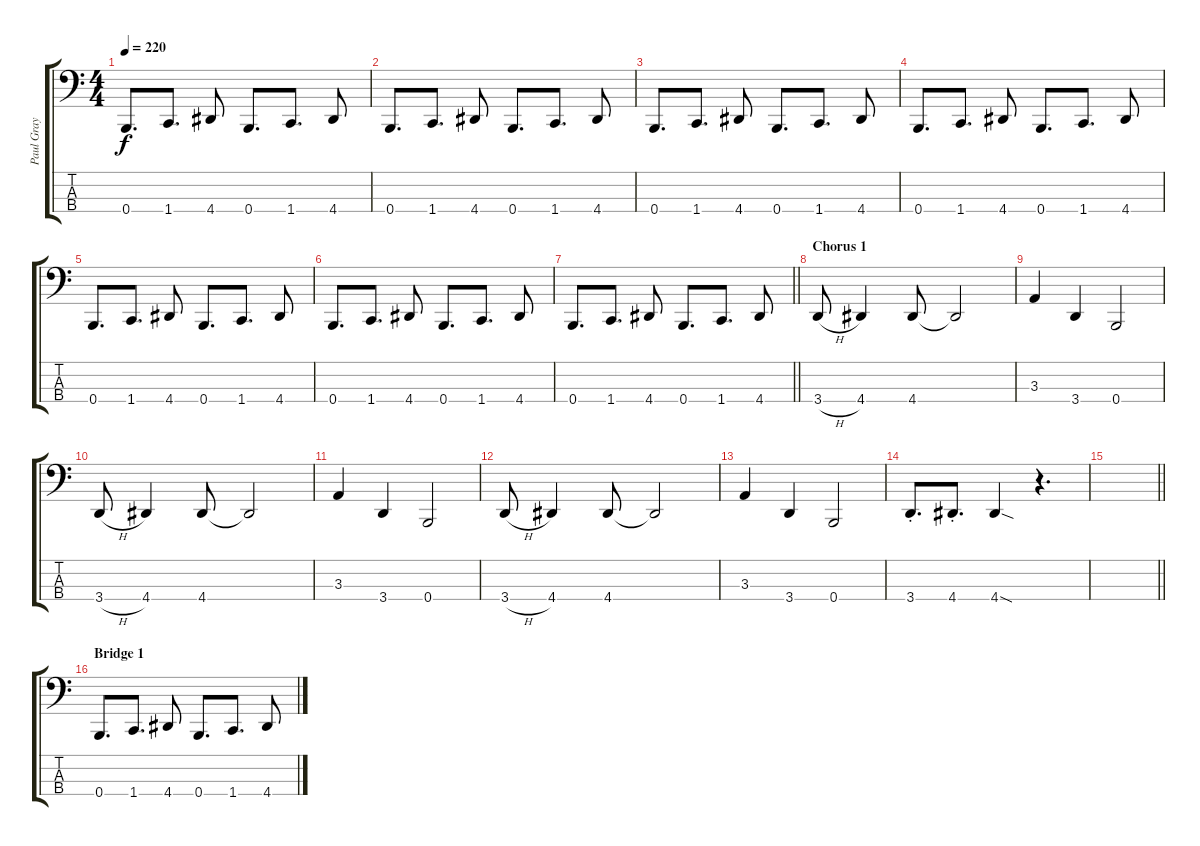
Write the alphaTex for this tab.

\track ("Paul Gray" "Paul Gray") {instrument electricbasspick}
\staff {score tabs}
\tuning (E2 B1 Gb1 B0) {hide}
\ts (4 4)
\tempo 220
\clef f4
\ks c
0.4.8{d dy f} 1.4.8{d} 4.4.8 0.4.8{d} 1.4.8{d} 4.4.8 |
0.4.8{d} 1.4.8{d} 4.4.8 0.4.8{d} 1.4.8{d} 4.4.8 |
0.4.8{d} 1.4.8{d} 4.4.8 0.4.8{d} 1.4.8{d} 4.4.8 |
0.4.8{d} 1.4.8{d} 4.4.8 0.4.8{d} 1.4.8{d} 4.4.8 |
0.4.8{d} 1.4.8{d} 4.4.8 0.4.8{d} 1.4.8{d} 4.4.8 |
0.4.8{d} 1.4.8{d} 4.4.8 0.4.8{d} 1.4.8{d} 4.4.8 |
\barLineRight lightlight
0.4.8{d} 1.4.8{d} 4.4.8 0.4.8{d} 1.4.8{d} 4.4.8 |
\section ("" "Chorus 1")
3.4{h}.8 4.4.4 4.4.8 4.4{t}.2 |
3.3.4 3.4.4 0.4.2 |
3.4{h}.8 4.4.4 4.4.8 4.4{t}.2 |
3.3.4 3.4.4 0.4.2 |
3.4{h}.8 4.4.4 4.4.8 4.4{t}.2 |
3.3.4 3.4.4 0.4.2 |
3.4{st}.8{d} 4.4{st}.8{d} 4.4{sod}.4 r.4{d} |
\barLineRight lightlight
|
\section ("" "Bridge 1")
0.4.8{d} 1.4.8{d} 4.4.8 0.4.8{d} 1.4.8{d} 4.4.8
